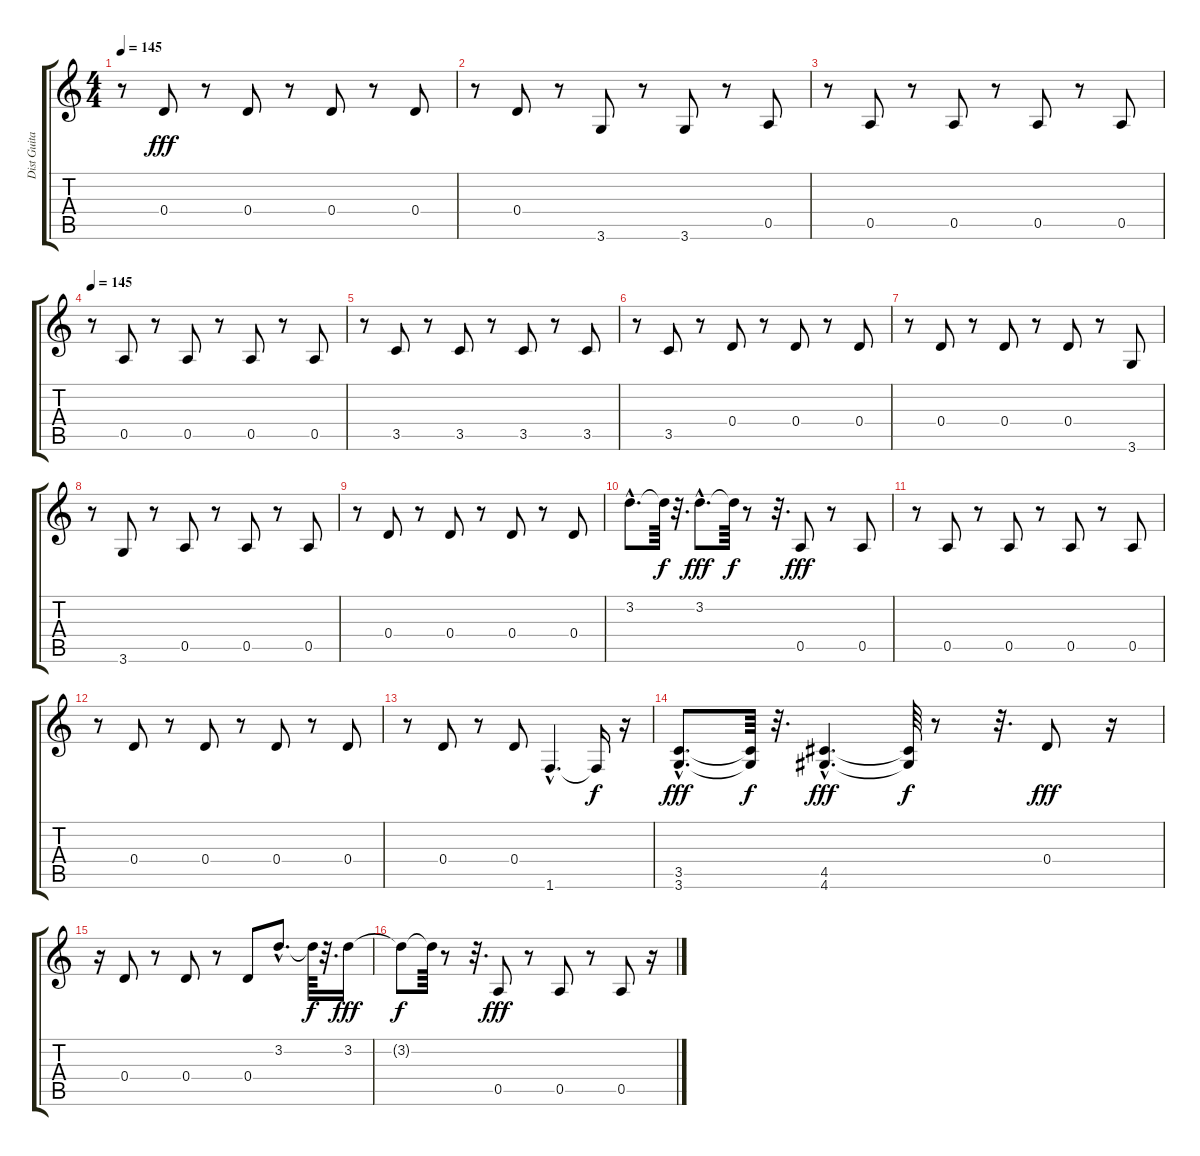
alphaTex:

\track ("Dist Guitar II" "Dist Guita") {instrument distortionguitar}
\staff {score tabs}
\tuning (E4 B3 G3 D3 A2 E2) {hide}
\ts (4 4)
\tempo 145
\clef g2
\ks c
r.8{dy fff} 0.4.8 r.8 0.4.8 r.8 0.4.8 r.8 0.4.8 |
r.8 0.4.8 r.8 3.6.8 r.8 3.6.8 r.8 0.5.8 |
r.8 0.5.8 r.8 0.5.8 r.8 0.5.8{volume 16} r.8 0.5.8 |
\tempo 145
r.8 0.5.8 r.8 0.5.8 r.8 0.5.8 r.8 0.5.8 |
r.8 3.5.8 r.8 3.5.8 r.8 3.5.8 r.8 3.5.8 |
r.8 3.5.8 r.8 0.4.8 r.8 0.4.8 r.8 0.4.8 |
r.8 0.4.8 r.8 0.4.8 r.8 0.4.8 r.8 3.6.8 |
r.8 3.6.8 r.8 0.5.8 r.8 0.5.8 r.8 0.5.8 |
r.8 0.4.8 r.8 0.4.8 r.8 0.4.8 r.8 0.4.8 |
3.2{hac}.8{d} 3.2{t}.64{dy f} r.32{d} 3.2{hac}.8{d dy fff} 3.2{t}.64{dy f} r.8 r.32{d} 0.5.8{dy fff} r.8 0.5.8 |
r.8 0.5.8 r.8 0.5.8 r.8 0.5.8 r.8 0.5.8 |
r.8 0.4.8 r.8 0.4.8 r.8 0.4.8 r.8 0.4.8 |
r.8 0.4.8 r.8 0.4.8 1.6{hac}.4{d} 1.6{t}.16{dy f} r.16 |
(3.5{hac} 3.6{hac}).8{d dy fff} (3.5{t} 3.6{t}).64{dy f} r.32{d} (4.5{hac} 4.6{hac}).4{d dy fff} (4.5{t} 4.6{t}).64{dy f} r.8 r.32{d} 0.4.8{dy fff} r.16 |
r.16 0.4.8 r.8 0.4.8 r.8 0.4.8 3.2{hac}.8{d} 3.2{t}.64{dy f} r.32{d} 3.2.16{dy fff} |
3.2{t}.8{dy f} 3.2{t}.64 r.8 r.32{d} 0.5.8{dy fff} r.8 0.5.8 r.8 0.5.8 r.16
